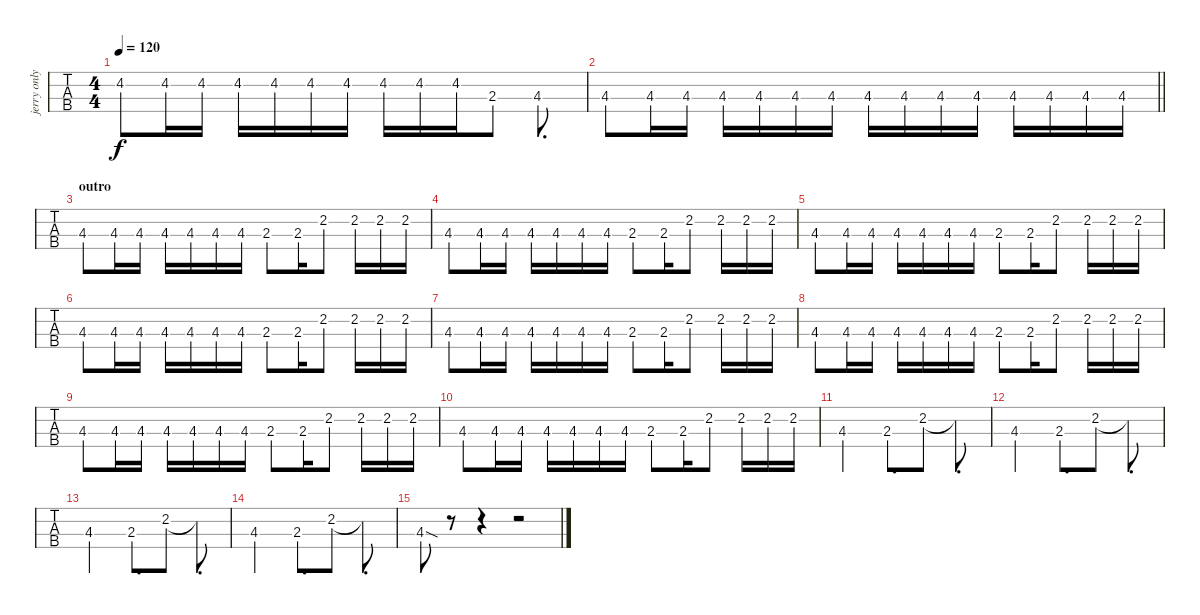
\track ("jerry only: bass" "jerry only") {instrument electricbassfinger}
\staff {tabs}
\tuning (G2 D2 A1 E1) {hide}
\ts (4 4)
\tempo 120
\clef f4
\ks c
4.2.8{dy f} 4.2.16 4.2.16 4.2.16 4.2.16 4.2.16 4.2.16 4.2.16 4.2.16 4.2.16 2.3.8 4.3.8{d} |
\barLineRight lightlight
4.3.8 4.3.16 4.3.16 4.3.16 4.3.16 4.3.16 4.3.16 4.3.16 4.3.16 4.3.16 4.3.16 4.3.16 4.3.16 4.3.16 4.3.16 |
\section ("" "outro")
4.3.8 4.3.16 4.3.16 4.3.16 4.3.16 4.3.16 4.3.16 2.3.8 2.3.16 2.2.8 2.2.16 2.2.16 2.2.16 |
4.3.8 4.3.16 4.3.16 4.3.16 4.3.16 4.3.16 4.3.16 2.3.8 2.3.16 2.2.8 2.2.16 2.2.16 2.2.16 |
4.3.8 4.3.16 4.3.16 4.3.16 4.3.16 4.3.16 4.3.16 2.3.8 2.3.16 2.2.8 2.2.16 2.2.16 2.2.16 |
4.3.8 4.3.16 4.3.16 4.3.16 4.3.16 4.3.16 4.3.16 2.3.8 2.3.16 2.2.8 2.2.16 2.2.16 2.2.16 |
4.3.8 4.3.16 4.3.16 4.3.16 4.3.16 4.3.16 4.3.16 2.3.8 2.3.16 2.2.8 2.2.16 2.2.16 2.2.16 |
4.3.8 4.3.16 4.3.16 4.3.16 4.3.16 4.3.16 4.3.16 2.3.8 2.3.16 2.2.8 2.2.16 2.2.16 2.2.16 |
4.3.8 4.3.16 4.3.16 4.3.16 4.3.16 4.3.16 4.3.16 2.3.8 2.3.16 2.2.8 2.2.16 2.2.16 2.2.16 |
4.3.8 4.3.16 4.3.16 4.3.16 4.3.16 4.3.16 4.3.16 2.3.8 2.3.16 2.2.8 2.2.16 2.2.16 2.2.16 |
4.3.2 2.3.8{d} 2.2.8 2.2{t}.8{d} |
4.3.2 2.3.8{d} 2.2.8 2.2{t}.8{d} |
4.3.2 2.3.8{d} 2.2.8 2.2{t}.8{d} |
4.3.2 2.3.8{d} 2.2.8 2.2{t}.8{d} |
4.3{sod}.8 r.8 r.4 r.2
